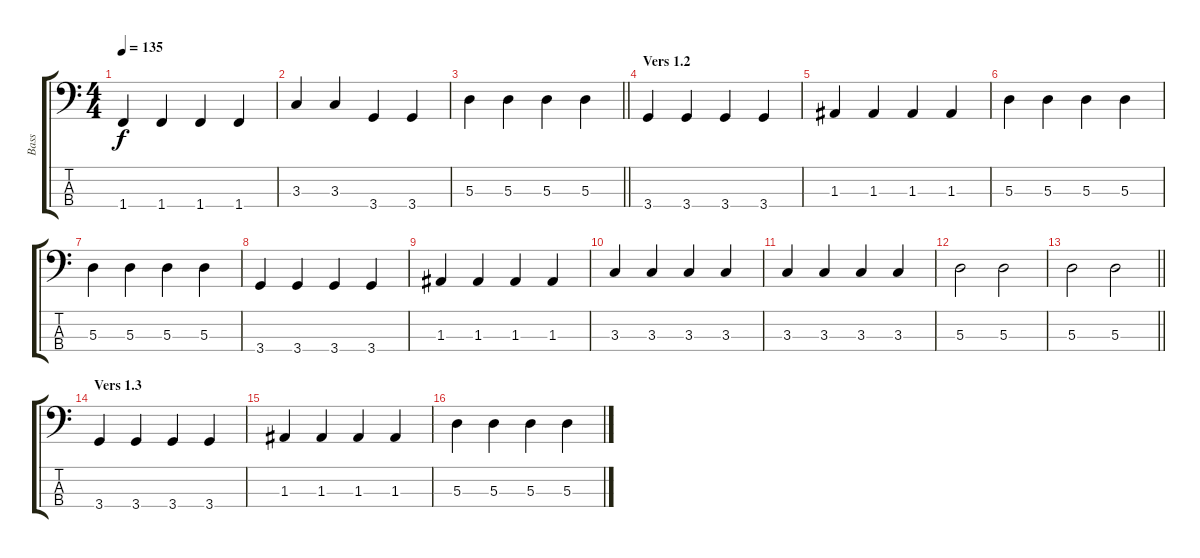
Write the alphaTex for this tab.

\track ("Bass" "Bass") {instrument electricbassfinger}
\staff {score tabs}
\tuning (G2 D2 A1 E1) {hide}
\ts (4 4)
\tempo 135
\clef f4
\ks c
1.4.4{dy f} 1.4.4 1.4.4 1.4.4 |
3.3.4 3.3.4 3.4.4 3.4.4 |
\barLineRight lightlight
5.3.4 5.3.4 5.3.4 5.3.4 |
\section ("" "Vers 1.2")
3.4.4 3.4.4 3.4.4 3.4.4 |
1.3.4 1.3.4 1.3.4 1.3.4 |
5.3.4 5.3.4 5.3.4 5.3.4 |
5.3.4 5.3.4 5.3.4 5.3.4 |
3.4.4 3.4.4 3.4.4 3.4.4 |
1.3.4 1.3.4 1.3.4 1.3.4 |
3.3.4 3.3.4 3.3.4 3.3.4 |
3.3.4 3.3.4 3.3.4 3.3.4 |
5.3.2 5.3.2 |
\barLineRight lightlight
5.3.2 5.3.2 |
\section ("" "Vers 1.3")
3.4.4 3.4.4 3.4.4 3.4.4 |
1.3.4 1.3.4 1.3.4 1.3.4 |
5.3.4 5.3.4 5.3.4 5.3.4
